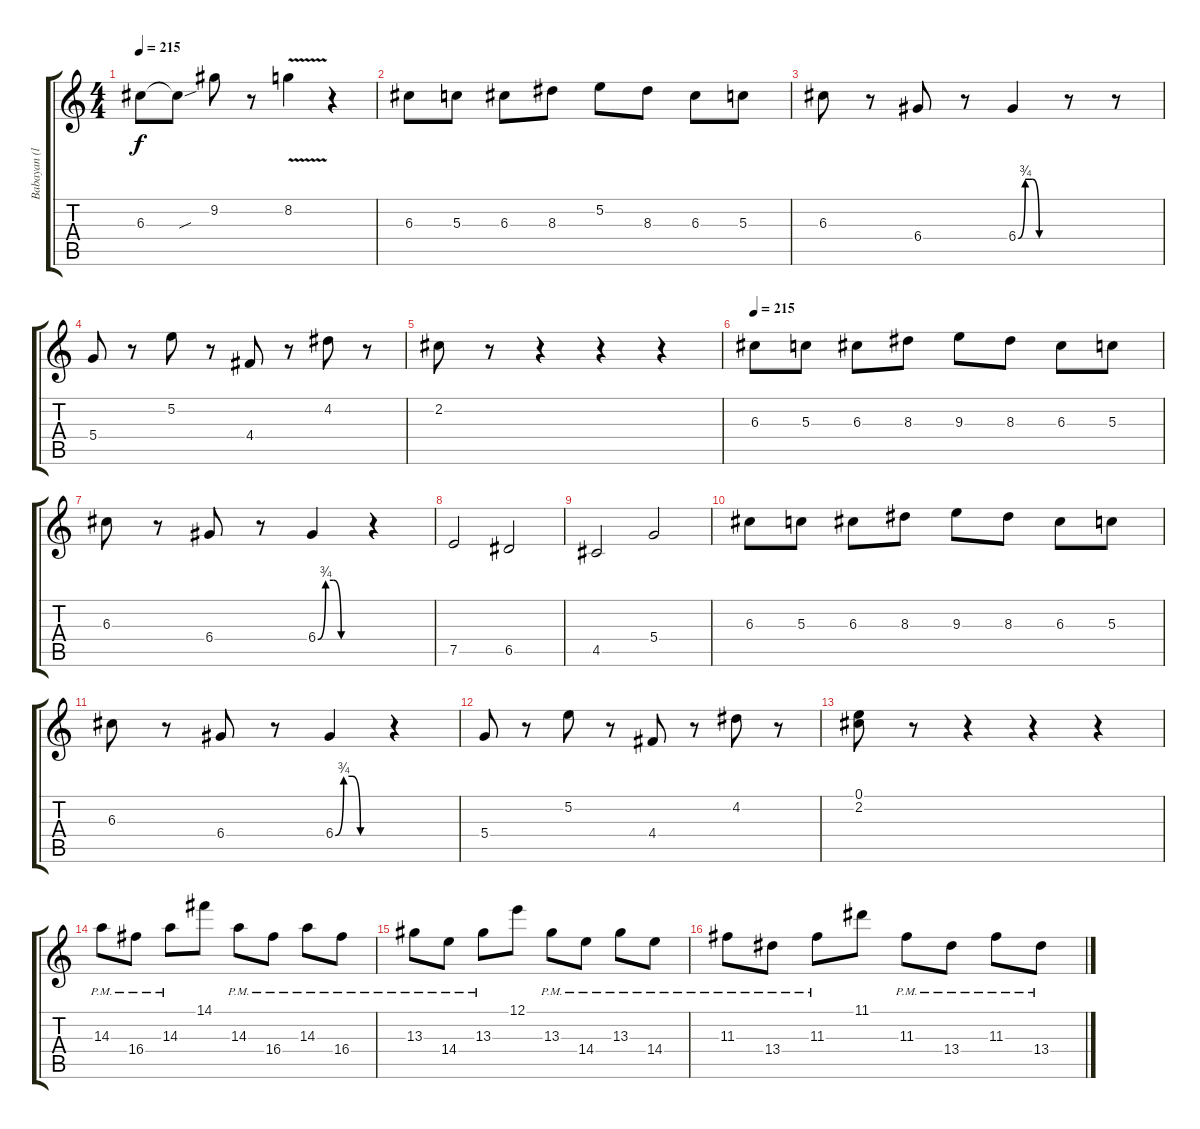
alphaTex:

\track ("Babayan (lead)" "Babayan (l") {instrument electricguitarclean}
\staff {score tabs}
\tuning (E4 B3 G3 D3 A2 E2) {hide}
\ts (4 4)
\tempo 215
\clef g2
\ks c
6.3.8{dy f} 6.3{sou t}.8 9.2.8 r.8 8.2{v}.4 r.4 |
6.3.8 5.3.8 6.3.8 8.3.8 5.2.8 8.3.8 6.3.8 5.3.8 |
6.3.8 r.8 6.4.8 r.8 6.4{be (custom 0 0 10 3 20 3 30 0 60 0)}.4 r.8 r.8 |
5.4.8 r.8 5.2.8 r.8 4.4.8 r.8 4.2.8 r.8 |
2.2.8 r.8 r.4 r.4 r.4 |
\tempo 215
6.3.8 5.3.8 6.3.8 8.3.8 9.3.8 8.3.8 6.3.8 5.3.8 |
6.3.8 r.8 6.4.8 r.8 6.4{be (custom 0 0 10 3 20 3 30 0 60 0)}.4 r.4 |
7.5.2 6.5.2 |
4.5.2 5.4.2 |
6.3.8 5.3.8 6.3.8 8.3.8 9.3.8 8.3.8 6.3.8 5.3.8 |
6.3.8 r.8 6.4.8 r.8 6.4{be (custom 0 0 10 3 20 3 30 0 60 0)}.4 r.4 |
5.4.8 r.8 5.2.8 r.8 4.4.8 r.8 4.2.8 r.8 |
(0.1 2.2).8 r.8 r.4 r.4 r.4 |
14.3{pm}.8 16.4{pm}.8 14.3{pm}.8 14.1.8 14.3{pm}.8 16.4{pm}.8 14.3{pm}.8 16.4{pm}.8 |
13.3{pm}.8 14.4{pm}.8 13.3{pm}.8 12.1.8 13.3{pm}.8 14.4{pm}.8 13.3{pm}.8 14.4{pm}.8 |
11.3{pm}.8 13.4{pm}.8 11.3{pm}.8 11.1.8 11.3{pm}.8 13.4{pm}.8 11.3{pm}.8 13.4{pm}.8
